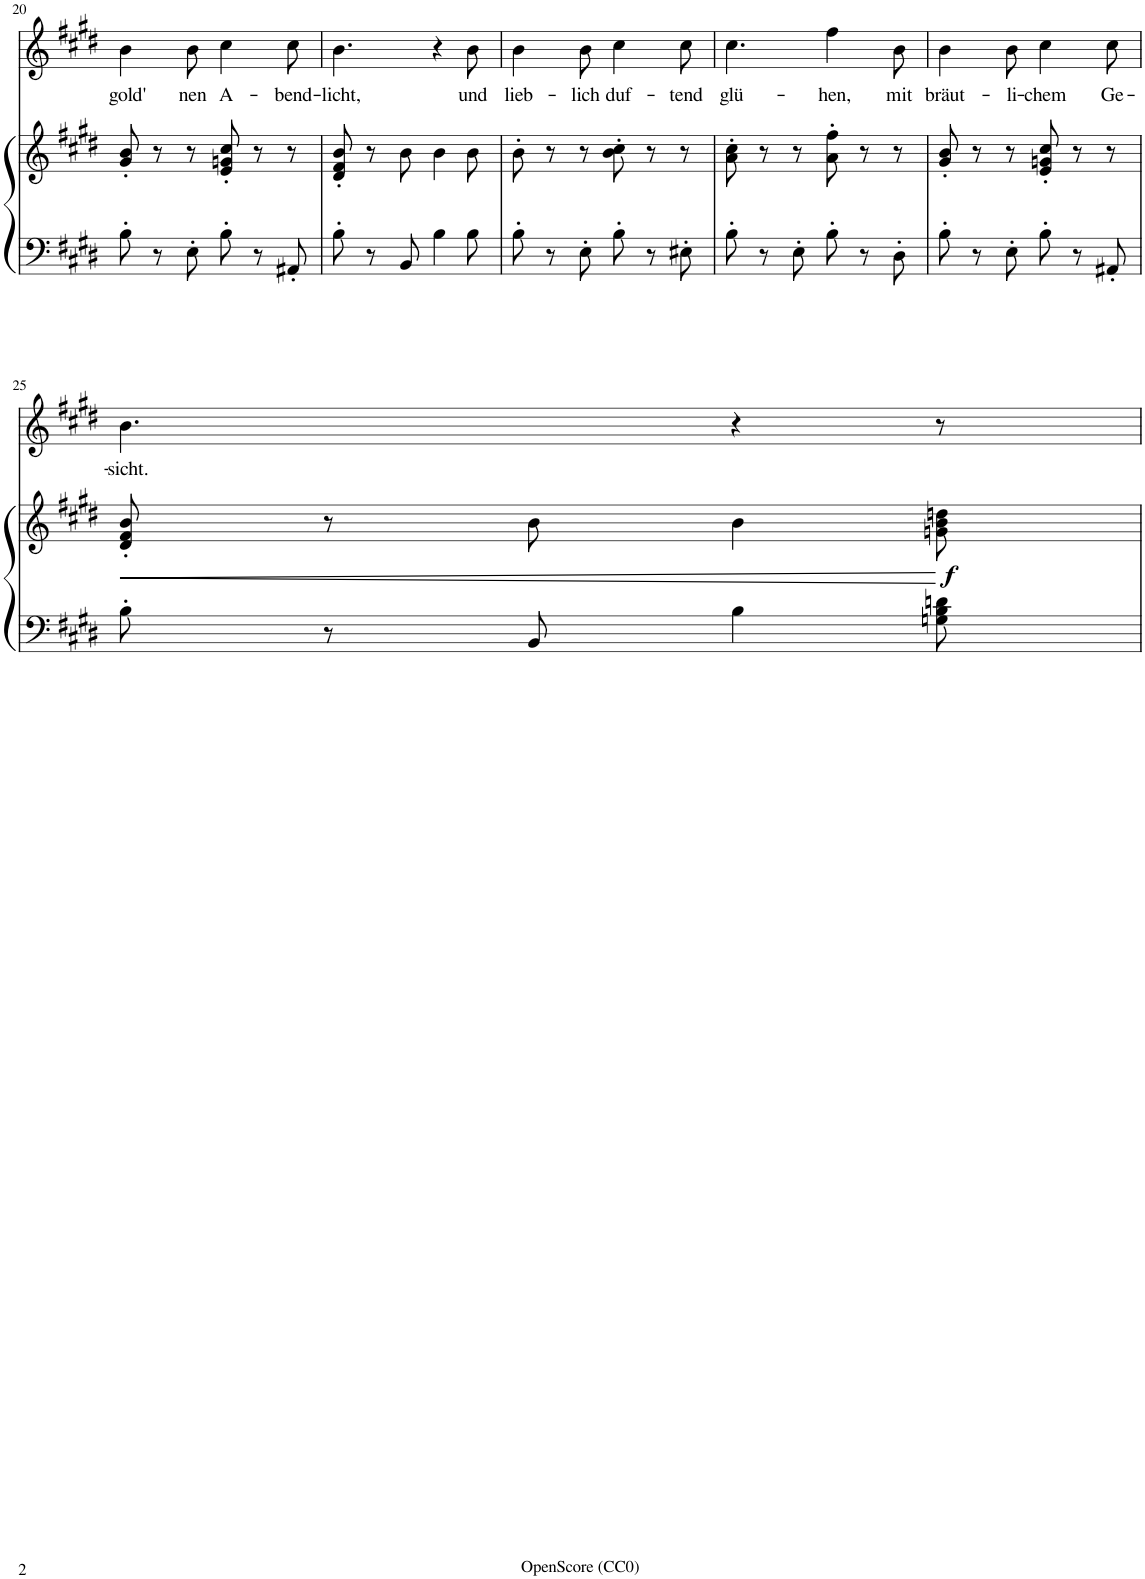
**kern	**kern	**dynam	**kern	**text
*part2	*part2	*part2	*part1	*part1
*staff3	*staff2	*staff2/3	*staff1	*staff1
*I"Piano	*	*	*I"Voice	*
*I'Pno	*	*	*	*
!!LO:PB:g=z
*clefF4	*clefG2	*	*clefG2	*
*k[f#c#g#d#]	*k[f#c#g#d#]	*	*k[f#c#g#d#]	*
*M6/8	*M6/8	*	*M6/8	*
=20	=20	=20	=20	=20
!	!	!	!	!LO:LY:b
8B'\	8g#/' 8b/'	.	4b\	gold'
8r	8r	.	.	.
!	!	!	!	!LO:LY:b
8E'\	8r	.	8b\	nen
!	!	!	!	!LO:LY:b
8B'\	8e/' 8gn/' 8cc#/'	.	4cc#\	A-
8r	8r	.	.	.
!	!	!	!	!LO:LY:b
8AA#X'/	8r	.	8cc#\	-bend-
=21	=21	=21	=21	=21
!	!	!	!	!LO:LY:b
8B'\	8d#/' 8f#/' 8b/'	.	4.b\	-licht,
8r	8r	.	.	.
8BB/	8b\	.	.	.
4B\	4b\	.	4r	.
!	!	!	!	!LO:LY:b
8B\	8b\	.	8b\	und
=22	=22	=22	=22	=22
!	!	!	!	!LO:LY:b
8B'\	8b'\	.	4b\	lieb-
8r	8r	.	.	.
!	!	!	!	!LO:LY:b
8E'\	8r	.	8b\	-lich
!	!	!	!	!LO:LY:b
8B'\	8b\' 8cc#\'	.	4cc#\	duf-
8r	8r	.	.	.
!	!	!	!	!LO:LY:b
8E#X'\	8r	.	8cc#\	-tend
=23	=23	=23	=23	=23
!	!	!	!	!LO:LY:b
8B'\	8a\' 8cc#\'	.	4.cc#\	glü-
8r	8r	.	.	.
8E'\	8r	.	.	.
!	!	!	!	!LO:LY:b
8B'\	8a\' 8ff#\'	.	4ff#\	-hen,
8r	8r	.	.	.
!	!	!	!	!LO:LY:b
8D#'\	8r	.	8b\	mit
=24	=24	=24	=24	=24
!	!	!	!	!LO:LY:b
8B'\	8g#/' 8b/'	.	4b\	bräut-
8r	8r	.	.	.
!	!	!	!	!LO:LY:b
8E'\	8r	.	8b\	-li-
!	!	!	!	!LO:LY:b
8B'\	8e/' 8gn/' 8cc#/'	.	4cc#\	-chem
8r	8r	.	.	.
!	!	!	!	!LO:LY:b
8AA#X'/	8r	.	8cc#\	Ge-
!!LO:LB:g=z
=25	=25	=25	=25	=25
!	!	!LO:HP:b	!	!LO:LY:b
8B'\	8d#/' 8f#/' 8b/'	<	4.b\	-sicht.
8r	8r	.	.	.
8BB/	8b\	.	.	.
4B\	4b\	.	4r	.
!	!	!LO:DY:n=1:b	!	!
8Gn\ 8B\ 8dn\	8gn\ 8b\ 8ddn\	[ f	8r	.
=	=	=	=	=
*-	*-	*-	*-	*-
